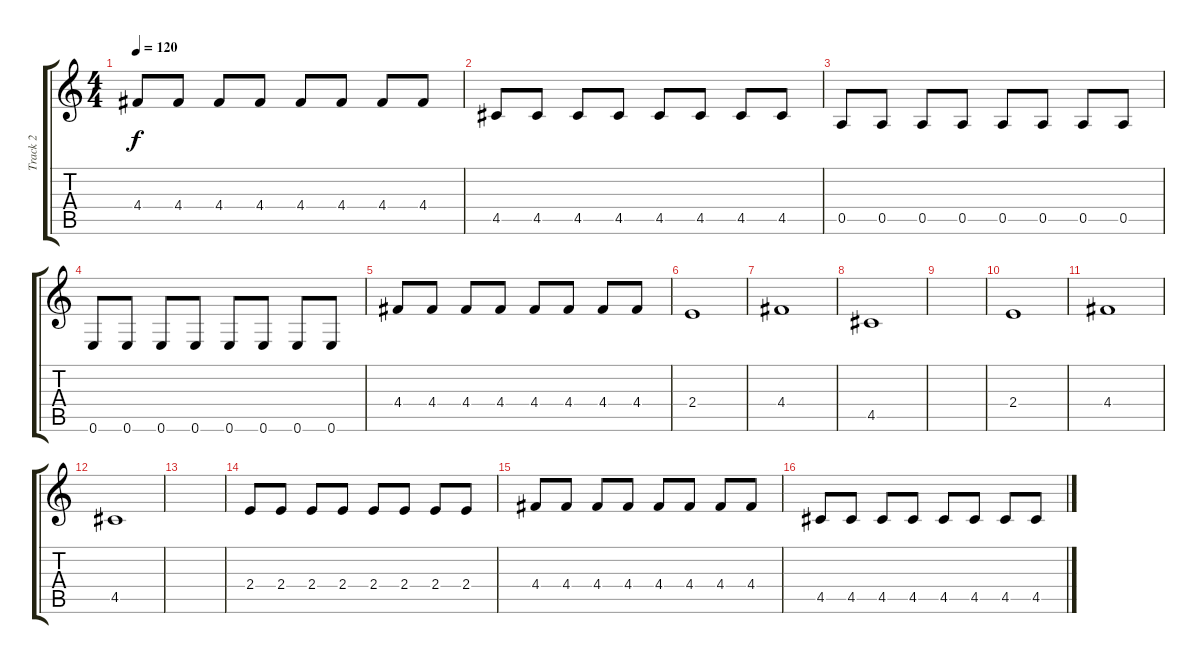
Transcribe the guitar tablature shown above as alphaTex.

\track ("Track 2" "Track 2") {instrument electricbassfinger}
\staff {score tabs}
\tuning (E4 B3 G3 D3 A2 E2) {hide}
\ts (4 4)
\tempo 120
\clef g2
\ks c
4.4.8{dy f} 4.4.8 4.4.8 4.4.8 4.4.8 4.4.8 4.4.8 4.4.8 |
4.5.8 4.5.8 4.5.8 4.5.8 4.5.8 4.5.8 4.5.8 4.5.8 |
0.5.8 0.5.8 0.5.8 0.5.8 0.5.8 0.5.8 0.5.8 0.5.8 |
0.6.8 0.6.8 0.6.8 0.6.8 0.6.8 0.6.8 0.6.8 0.6.8 |
4.4.8 4.4.8 4.4.8 4.4.8 4.4.8 4.4.8 4.4.8 4.4.8 |
2.4.1 |
4.4.1 |
4.5.1 |
|
2.4.1 |
4.4.1 |
4.5.1 |
|
2.4.8 2.4.8 2.4.8 2.4.8 2.4.8 2.4.8 2.4.8 2.4.8 |
4.4.8 4.4.8 4.4.8 4.4.8 4.4.8 4.4.8 4.4.8 4.4.8 |
4.5.8 4.5.8 4.5.8 4.5.8 4.5.8 4.5.8 4.5.8 4.5.8
